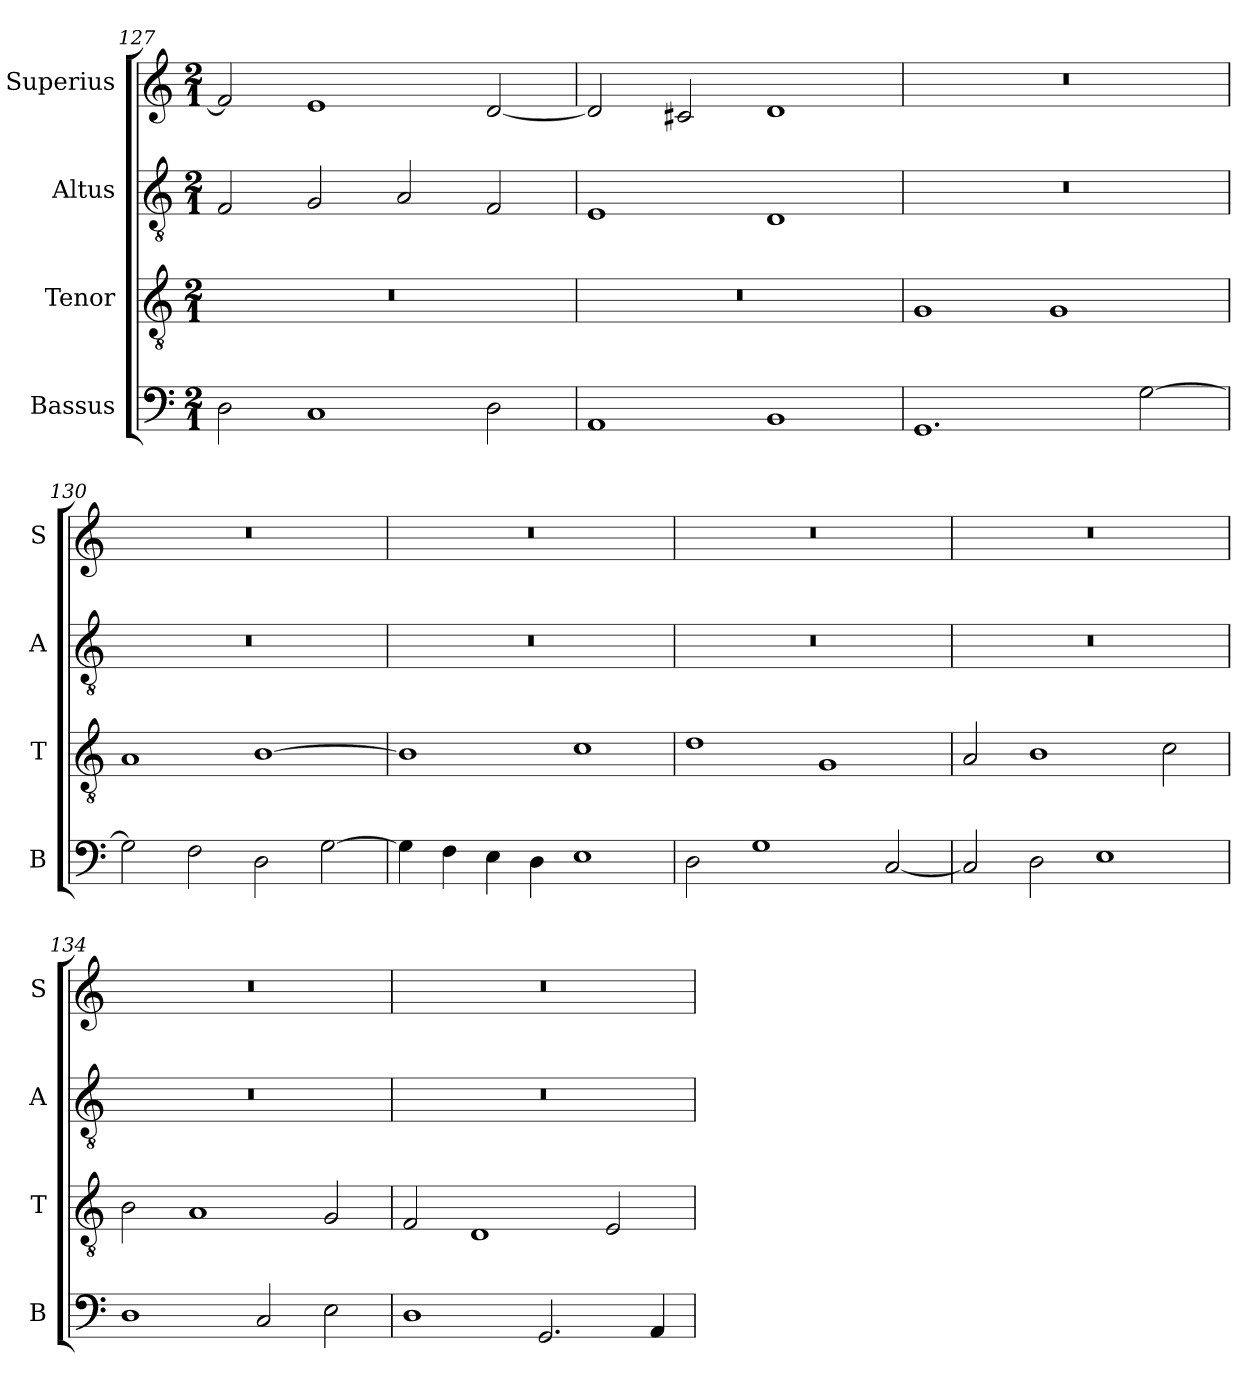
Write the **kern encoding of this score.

**kern	**kern	**kern	**kern
*part4	*part3	*part2	*part1
*staff4	*staff3	*staff2	*staff1
*I"Bassus	*I"Tenor	*I"Altus	*I"Superius
*I'B	*I'T	*I'A	*I'S
*clefF4	*clefGv2	*clefGv2	*clefG2
*k[]	*k[]	*k[]	*k[]
*M2/1	*M2/1	*M2/1	*M2/1
=127	=127	=127	=127
2D\	0r	2F/	2f/]
1C	.	2G/	1e
.	.	2A/	.
2D\	.	2F/	[2d/
=128	=128	=128	=128
1AA	0r	1E	2d/]
.	.	.	2c#X/
1BB	.	1D	1d
=129	=129	=129	=129
1.GG	1G	0r	0r
.	1G	.	.
[2G\	.	.	.
=130	=130	=130	=130
2G\]	1A	0r	0r
2F\	.	.	.
2D\	[1B	.	.
[2G\	.	.	.
=131	=131	=131	=131
4G\]	1B]	0r	0r
4F\	.	.	.
4E\	.	.	.
4D\	.	.	.
1E	1c	.	.
=132	=132	=132	=132
2D\	1d	0r	0r
1G	.	.	.
.	1G	.	.
[2C/	.	.	.
=133	=133	=133	=133
2C/]	2A/	0r	0r
2D\	1B	.	.
1E	.	.	.
.	2c\	.	.
=134	=134	=134	=134
1D	2B\	0r	0r
.	1A	.	.
2C/	.	.	.
2E\	2G/	.	.
=135	=135	=135	=135
1D	2F/	0r	0r
.	1D	.	.
2.GG/	.	.	.
.	2E/	.	.
4AA/	.	.	.
=	=	=	=
*-	*-	*-	*-
